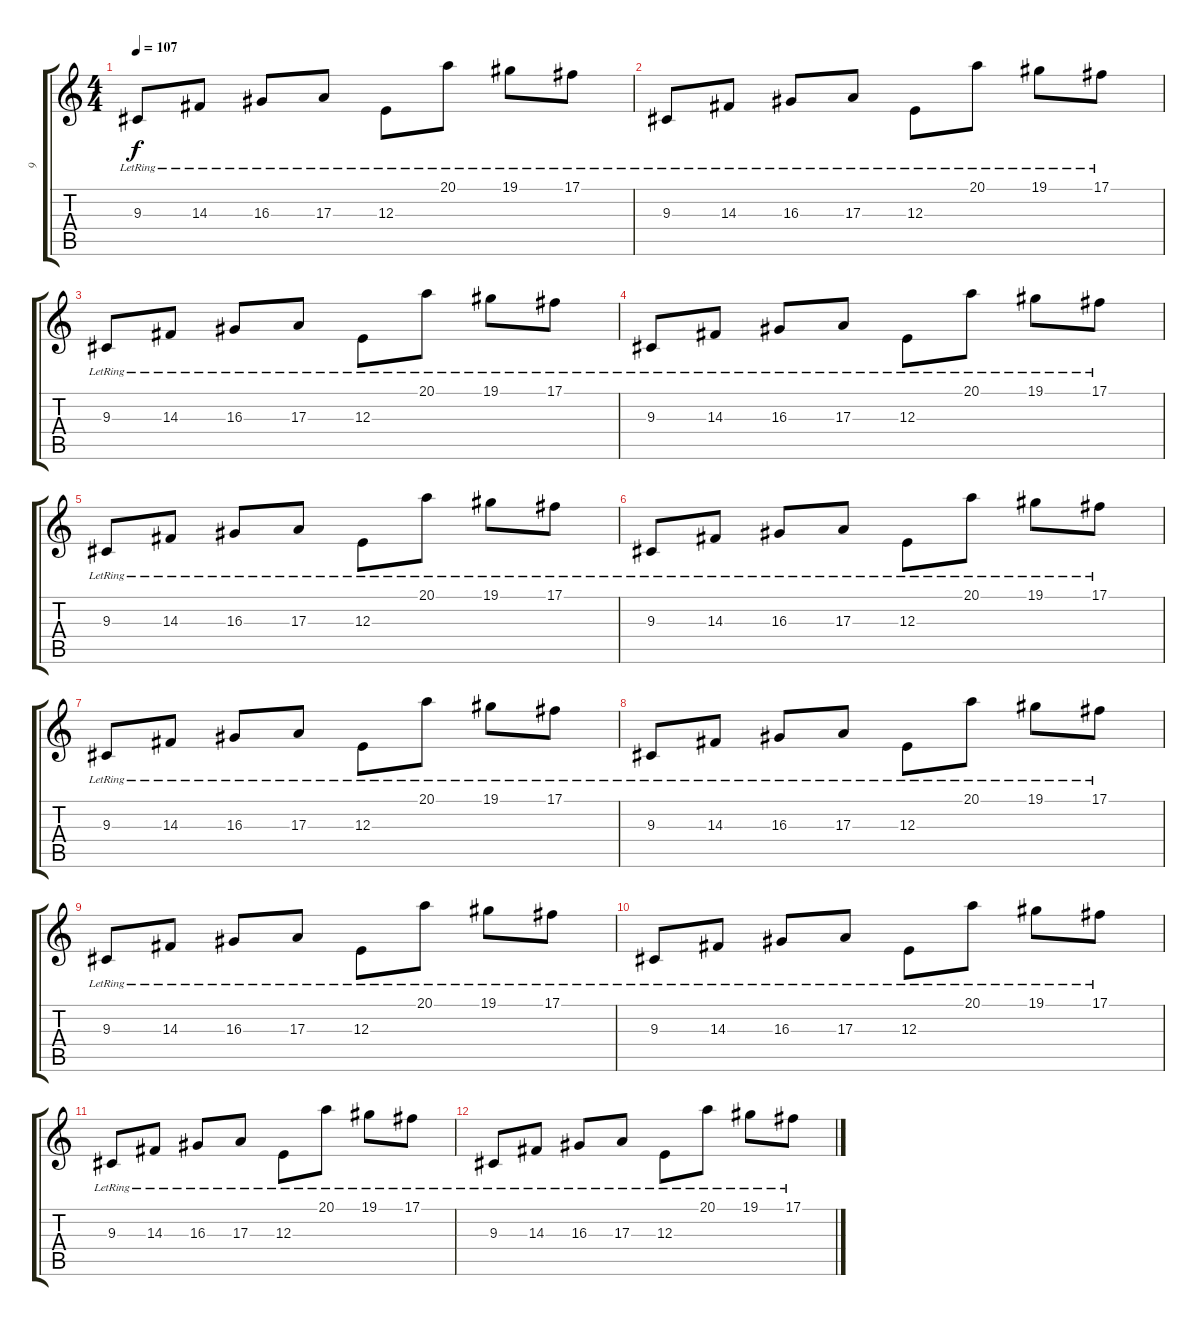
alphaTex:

\track ("9" "9") {instrument brightacousticpiano}
\staff {score tabs}
\tuning (Db4 Ab3 E3 B2 Gb2 Db2) {hide}
\ts (4 4)
\tempo 107
\clef g2
\ks c
9.3{lr}.8{dy f} 14.3{lr}.8 16.3{lr}.8 17.3{lr}.8 12.3{lr}.8 20.1{lr}.8 19.1{lr}.8 17.1{lr}.8 |
9.3{lr}.8 14.3{lr}.8 16.3{lr}.8 17.3{lr}.8 12.3{lr}.8 20.1{lr}.8 19.1{lr}.8 17.1{lr}.8 |
9.3{lr}.8 14.3{lr}.8 16.3{lr}.8 17.3{lr}.8 12.3{lr}.8 20.1{lr}.8 19.1{lr}.8 17.1{lr}.8 |
9.3{lr}.8 14.3{lr}.8 16.3{lr}.8 17.3{lr}.8 12.3{lr}.8 20.1{lr}.8 19.1{lr}.8 17.1{lr}.8 |
9.3{lr}.8 14.3{lr}.8 16.3{lr}.8 17.3{lr}.8 12.3{lr}.8 20.1{lr}.8 19.1{lr}.8 17.1{lr}.8 |
9.3{lr}.8 14.3{lr}.8 16.3{lr}.8 17.3{lr}.8 12.3{lr}.8 20.1{lr}.8 19.1{lr}.8 17.1{lr}.8 |
9.3{lr}.8 14.3{lr}.8 16.3{lr}.8 17.3{lr}.8 12.3{lr}.8 20.1{lr}.8 19.1{lr}.8 17.1{lr}.8 |
9.3{lr}.8 14.3{lr}.8 16.3{lr}.8 17.3{lr}.8 12.3{lr}.8 20.1{lr}.8 19.1{lr}.8 17.1{lr}.8 |
9.3{lr}.8 14.3{lr}.8 16.3{lr}.8 17.3{lr}.8 12.3{lr}.8 20.1{lr}.8 19.1{lr}.8 17.1{lr}.8 |
9.3{lr}.8 14.3{lr}.8 16.3{lr}.8 17.3{lr}.8 12.3{lr}.8 20.1{lr}.8 19.1{lr}.8 17.1{lr}.8 |
9.3{lr}.8 14.3{lr}.8 16.3{lr}.8 17.3{lr}.8 12.3{lr}.8 20.1{lr}.8 19.1{lr}.8 17.1{lr}.8 |
9.3{lr}.8 14.3{lr}.8 16.3{lr}.8 17.3{lr}.8 12.3{lr}.8 20.1{lr}.8 19.1{lr}.8 17.1{lr}.8
